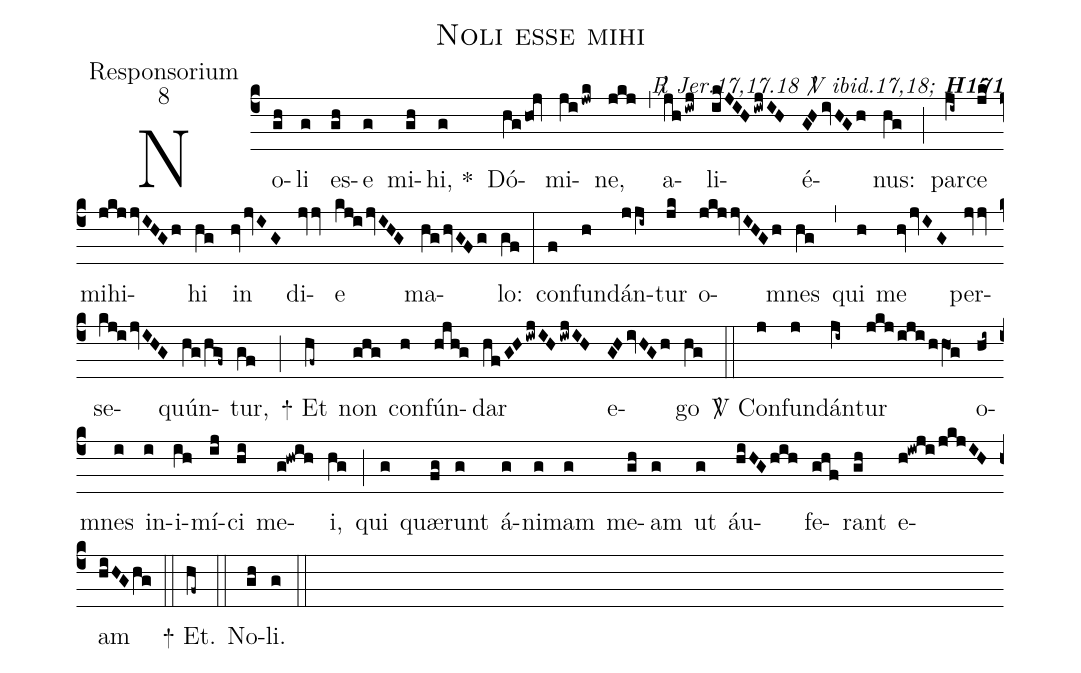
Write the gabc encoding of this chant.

name:Noli esse mihi;
office-part:Responsorium;
mode:8;
commentary:{\itshape\mdseries \Rbar\ Jer.17,17.18 \Vbar\ ibid.17,18;\/} {\bfseries H171};
%%
(c4) No(gh)li(g) es(gh)e(g) mi(gh)hi, <sp>*</sp>(g)
Dó(hg/ho0j)mi(ji/jwk)ne,(jkj) (,)
a(jhiwj)li(ikJIHiwjIH)é(GHivHGh)nus:(hg) (;)
par(ji~)ce(jk) mihi(jkjjvIHGh)hi(hg) in(hvjvIG) di(jvv)e(kj@ijvIHG) ma(hghvGFg)lo:(gf) (:)
con(f)fun(h)dán(jji~)tur(jk) o(jkjjvIHGh)mnes(hg) (,)
qui(h) me(hvjvIG) per(jvv)se(kj@ijvIHG)quún(hg/hgf~)tur,(gf) (;)
<sp>+</sp> Et(hf~) non(ghg) con(h)fún(hjh!g)dar(hfGHiwjIHiwjIH) e(GHivHGh)go(hg) (::)
<sp>V/</sp> Con(j)fun(j)dán(ji~)tur(jkj/iji/hhO1g) o(hi~)mnes(i) in(i)i(ih)mí(ij)ci(hi) me(g!hwih)i,(hg) (;)
qui(g) quæ(fg)runt(g) á(g)ni(g)mam(g) me(gh)am(g) ut(g) áu(hiHGhih)fe(ghf)rant(gh) e(h!iwji/jkjIH)am(hiHGhg) (::)
<sp>+</sp> Et.(hf~) (::)
No(gh)li.(g) (::)
